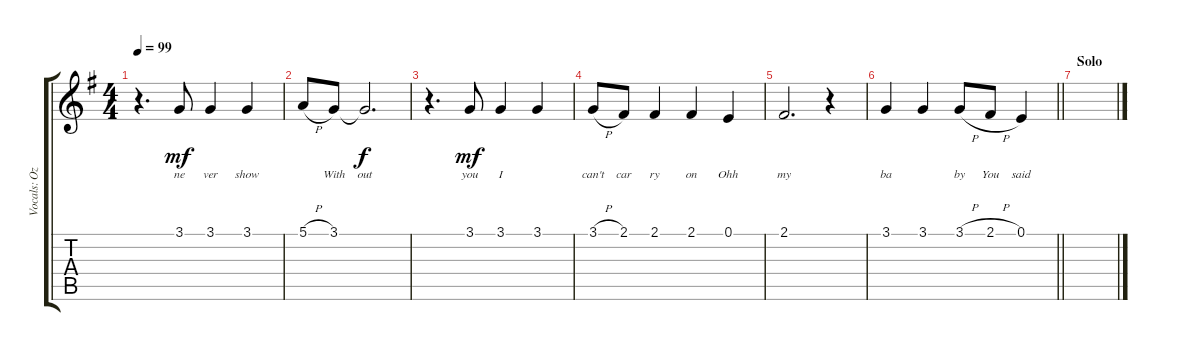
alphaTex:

\track ("Vocals: Ozzy" "Vocals: Oz") {instrument lead2sawtooth}
\staff {score tabs}
\tuning (E4 B3 G3 D3 A2 E2) {hide}
\ts (4 4)
\tempo 99
\clef g2
\ks g
r.4{d dy mf} 3.1.8{lyrics (0 "ne") lyrics (1 "") lyrics (2 "") lyrics (3 "") lyrics (4 "")} 3.1.4{lyrics (0 "ver") lyrics (1 "") lyrics (2 "") lyrics (3 "") lyrics (4 "")} 3.1.4{lyrics (0 "show") lyrics (1 "") lyrics (2 "") lyrics (3 "") lyrics (4 "")} |
5.1{h}.8{lyrics (0 "") lyrics (1 "") lyrics (2 "") lyrics (3 "") lyrics (4 "")} 3.1.8{lyrics (0 "With") lyrics (1 "") lyrics (2 "") lyrics (3 "") lyrics (4 "")} 3.1{t}.2{d lyrics (0 "out") lyrics (1 "") lyrics (2 "") lyrics (3 "") lyrics (4 "") dy f} |
r.4{d} 3.1.8{lyrics (0 "you") lyrics (1 "") lyrics (2 "") lyrics (3 "") lyrics (4 "") dy mf} 3.1.4{lyrics (0 "I") lyrics (1 "") lyrics (2 "") lyrics (3 "") lyrics (4 "")} 3.1.4{lyrics (0 "") lyrics (1 "") lyrics (2 "") lyrics (3 "") lyrics (4 "")} |
3.1{h}.8{lyrics (0 "can't") lyrics (1 "") lyrics (2 "") lyrics (3 "") lyrics (4 "")} 2.1.8{lyrics (0 "car") lyrics (1 "") lyrics (2 "") lyrics (3 "") lyrics (4 "")} 2.1.4{lyrics (0 "ry") lyrics (1 "") lyrics (2 "") lyrics (3 "") lyrics (4 "")} 2.1.4{lyrics (0 "on") lyrics (1 "") lyrics (2 "") lyrics (3 "") lyrics (4 "")} 0.1.4{lyrics (0 "Ohh") lyrics (1 "") lyrics (2 "") lyrics (3 "") lyrics (4 "")} |
2.1.2{d lyrics (0 "my") lyrics (1 "") lyrics (2 "") lyrics (3 "") lyrics (4 "")} r.4 |
\barLineRight lightlight
3.1.4{lyrics (0 "ba") lyrics (1 "") lyrics (2 "") lyrics (3 "") lyrics (4 "")} 3.1.4{lyrics (0 "") lyrics (1 "") lyrics (2 "") lyrics (3 "") lyrics (4 "")} 3.1{h}.8{lyrics (0 "by") lyrics (1 "") lyrics (2 "") lyrics (3 "") lyrics (4 "")} 2.1{h}.8{lyrics (0 "You") lyrics (1 "") lyrics (2 "") lyrics (3 "") lyrics (4 "")} 0.1.4{lyrics (0 "said") lyrics (1 "") lyrics (2 "") lyrics (3 "") lyrics (4 "")} |
\section ("" "Solo")
